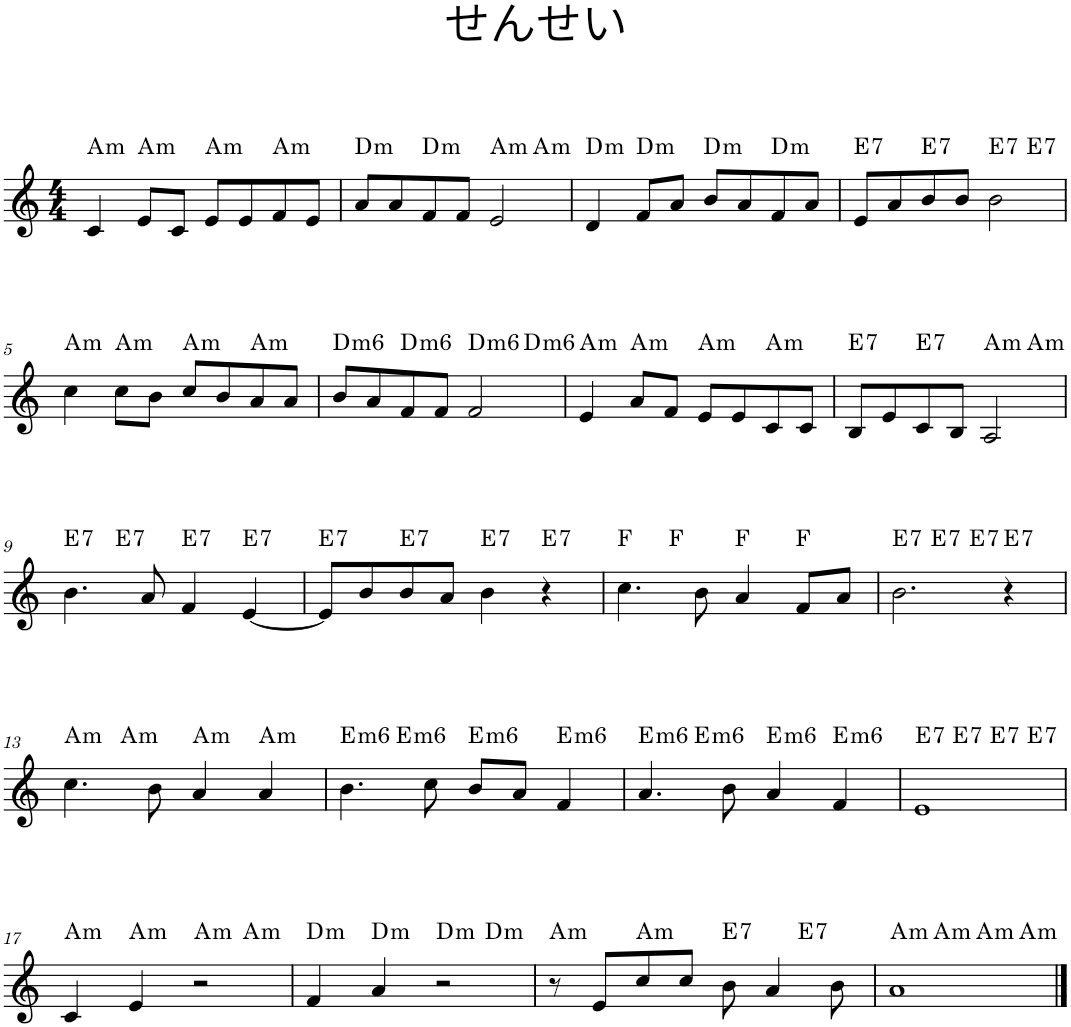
**kern	**harte
*part1	*part1
*staff1	*
*I"Piano	*
*I'Pno.	*
*clefG2	*
*k[]	*
*M4/4	*
=1	=1
!	!LO:H:kt=m
4c/	A:min
!	!LO:H:kt=m
8e/L	A:min
8c/J	.
!	!LO:H:kt=m
8e/L	A:min
8e/	.
!	!LO:H:kt=m
8f/	A:min
8e/J	.
=2	=2
!	!LO:H:kt=m
*^	*
8a/L	2.ryy	D:min
8a/	.	.
!	!	!LO:H:kt=m
8f/	.	D:min
8f/J	.	.
!	!	!LO:H:kt=m
2e/	.	A:min
!	!	!LO:H:kt=m
.	4ryy	A:min
=3	=3	=3
!	!	!LO:H:kt=m
*v	*v	*
4d/	D:min
!	!LO:H:kt=m
8f/L	D:min
8a/J	.
!	!LO:H:kt=m
8b/L	D:min
8a/	.
!	!LO:H:kt=m
8f/	D:min
8a/J	.
=4	=4
!	!LO:H:kt=7
*^	*
8e/L	2.ryy	E:7
8a/	.	.
!	!	!LO:H:kt=7
8b/	.	E:7
8b/J	.	.
!	!	!LO:H:kt=7
2b\	.	E:7
!	!	!LO:H:kt=7
.	4ryy	E:7
!!LO:LB:g=z	!!
=5	=5	=5
!	!	!LO:H:kt=m
*v	*v	*
4cc\	A:min
!	!LO:H:kt=m
8cc\L	A:min
8b\J	.
!	!LO:H:kt=m
8cc/L	A:min
8b/	.
!	!LO:H:kt=m
8a/	A:min
8a/J	.
=6	=6
!	!LO:H:kt=m6
*^	*
8b/L	2.ryy	D:min6
8a/	.	.
!	!	!LO:H:kt=m6
8f/	.	D:min6
8f/J	.	.
!	!	!LO:H:kt=m6
2f/	.	D:min6
!	!	!LO:H:kt=m6
.	4ryy	D:min6
=7	=7	=7
!	!	!LO:H:kt=m
*v	*v	*
4e/	A:min
!	!LO:H:kt=m
8a/L	A:min
8f/J	.
!	!LO:H:kt=m
8e/L	A:min
8e/	.
!	!LO:H:kt=m
8c/	A:min
8c/J	.
=8	=8
!	!LO:H:kt=7
*^	*
8B/L	2.ryy	E:7
8e/	.	.
!	!	!LO:H:kt=7
8c/	.	E:7
8B/J	.	.
!	!	!LO:H:kt=m
2A/	.	A:min
!	!	!LO:H:kt=m
.	4ryy	A:min
!!LO:LB:g=z	!!
=9	=9	=9
!	!	!LO:H:kt=7
4.b\	4ryy	E:7
!	!	!LO:H:kt=7
.	2.ryy	E:7
8a/	.	.
!	!	!LO:H:kt=7
4f/	.	E:7
!	!	!LO:H:kt=7
[<4e/	.	E:7
=10	=10	=10
!	!	!LO:H:kt=7
*v	*v	*
8e/L]	E:7
8b/	.
!	!LO:H:kt=7
8b/	E:7
8a/J	.
!	!LO:H:kt=7
4b\	E:7
!	!LO:H:kt=7
4r	E:7
=11	=11
*^	*
4.cc\	4ryy	F:maj
.	2.ryy	F:maj
8b\	.	.
4a/	.	F:maj
8f/L	.	F:maj
8a/J	.	.
=12	=12	=12
!	!	!LO:H:kt=7
*	*^	*
2.b\	4ryy	2ryy	E:7
!	!	!	!LO:H:kt=7
.	2.ryy	.	E:7
!	!	!	!LO:H:kt=7
.	.	2ryy	E:7
!	!	!	!LO:H:kt=7
4r	.	.	E:7
!!LO:LB:g=z	!!	!!
=13	=13	=13	=13
!	!	!	!LO:H:kt=m
*	*v	*v	*
4.cc\	4ryy	A:min
!	!	!LO:H:kt=m
.	2.ryy	A:min
8b\	.	.
!	!	!LO:H:kt=m
4a/	.	A:min
!	!	!LO:H:kt=m
4a/	.	A:min
=14	=14	=14
!	!	!LO:H:kt=m6
4.b\	4ryy	E:min6
!	!	!LO:H:kt=m6
.	2.ryy	E:min6
8ccn\	.	.
!	!	!LO:H:kt=m6
8b/L	.	E:min6
8a/J	.	.
!	!	!LO:H:kt=m6
4f/	.	E:min6
=15	=15	=15
!	!	!LO:H:kt=m6
4.a/	4ryy	E:min6
!	!	!LO:H:kt=m6
.	2.ryy	E:min6
8b\	.	.
!	!	!LO:H:kt=m6
4a/	.	E:min6
!	!	!LO:H:kt=m6
4f/	.	E:min6
=16	=16	=16
!	!	!LO:H:kt=7
*^	*^	*
1e	4ryy	2ryy	2.ryy	E:7
!	!	!	!	!LO:H:kt=7
.	2.ryy	.	.	E:7
!	!	!	!	!LO:H:kt=7
.	.	2ryy	.	E:7
!	!	!	!	!LO:H:kt=7
.	.	.	4ryy	E:7
!!LO:LB:g=z	!!	!!	!!
=17	=17	=17	=17	=17
!	!	!	!	!LO:H:kt=m
*	*v	*v	*v	*
4c/	2.ryy	A:min
!	!	!LO:H:kt=m
4e/	.	A:min
!	!	!LO:H:kt=m
2r	.	A:min
!	!	!LO:H:kt=m
.	4ryy	A:min
=18	=18	=18
!	!	!LO:H:kt=m
4f/	2.ryy	D:min
!	!	!LO:H:kt=m
4a/	.	D:min
!	!	!LO:H:kt=m
2r	.	D:min
!	!	!LO:H:kt=m
.	4ryy	D:min
=19	=19	=19
!	!	!LO:H:kt=m
8r	2.ryy	A:min
8e/L	.	.
!	!	!LO:H:kt=m
8cc/	.	A:min
8cc/J	.	.
!	!	!LO:H:kt=7
8b\	.	E:7
4a/	.	.
!	!	!LO:H:kt=7
.	4ryy	E:7
8b\	.	.
=20	=20	=20
!	!	!LO:H:kt=m
*^	*^	*
1a	4ryy	2ryy	2.ryy	A:min
!	!	!	!	!LO:H:kt=m
.	2.ryy	.	.	A:min
!	!	!	!	!LO:H:kt=m
.	.	2ryy	.	A:min
!	!	!	!	!LO:H:kt=m
.	.	.	4ryy	A:min
*v	*v	*v	*v	*
==	==
*-	*-
